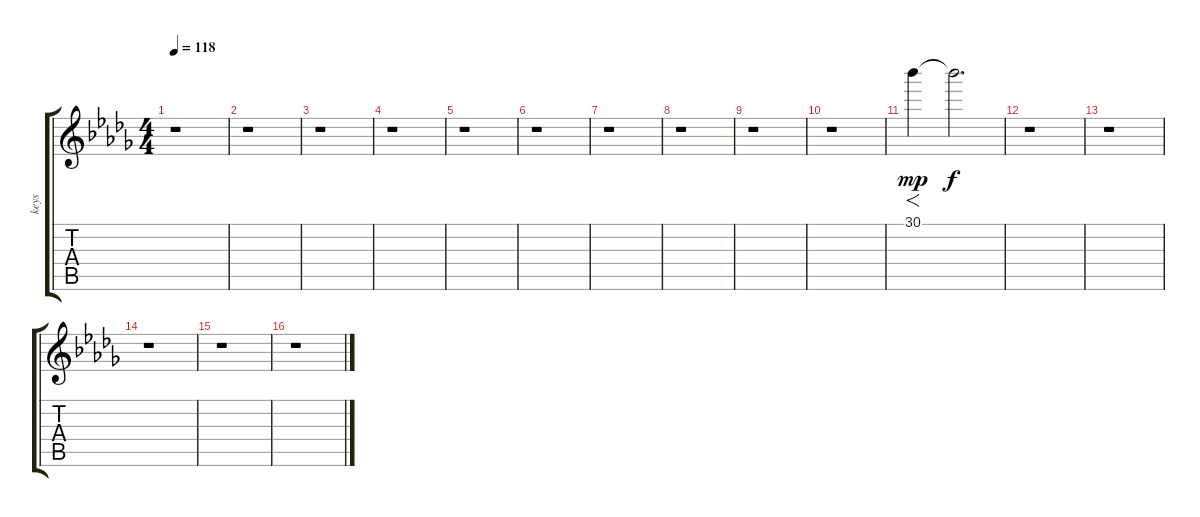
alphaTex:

\track ("keys" "keys") {instrument stringensemble1}
\staff {score tabs}
\tuning (E4 B3 G3 D3 A2 E2) {hide}
\ts (4 4)
\tempo 118
\clef g2
\ks db
r.1{dy f} |
r.1 |
r.1 |
r.1 |
r.1 |
r.1 |
r.1 |
r.1 |
r.1 |
r.1 |
30.1.4{f dy mp} 30.1{t}.2{d dy f} |
r.1 |
r.1 |
r.1 |
r.1 |
r.1
